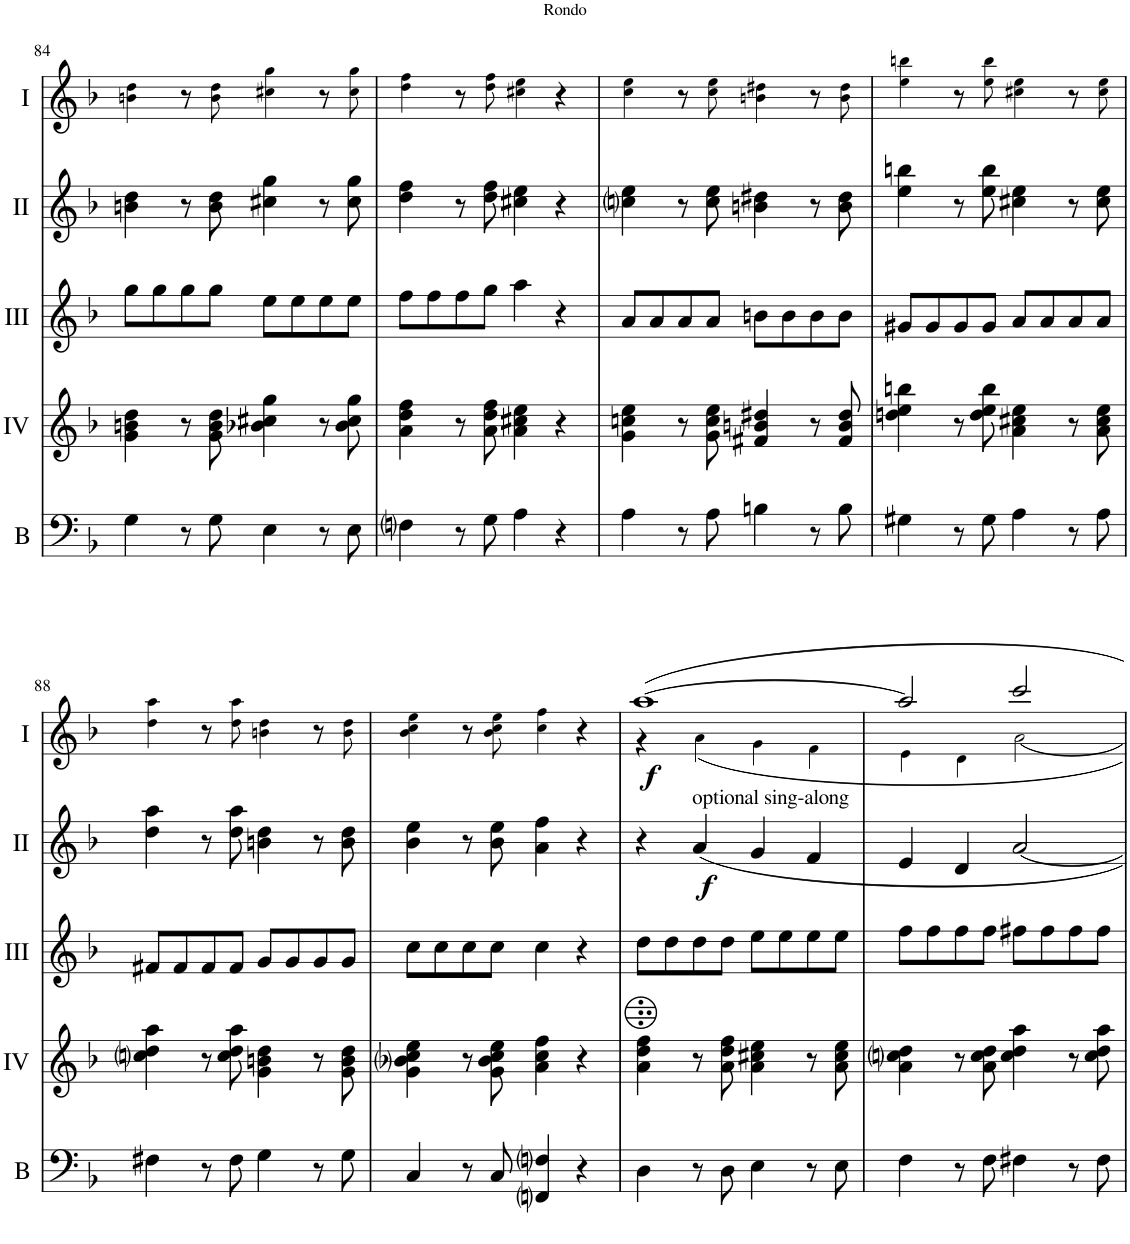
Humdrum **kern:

**kern	**kern	**kern	**kern	**dynam	**kern	**dynam
*part5	*part4	*part3	*part2	*part2	*part1	*part1
*staff5	*staff4	*staff3	*staff2	*staff2	*staff1	*staff1
*I"Bass	*I"Acc. 4	*I"Acc. 3	*I"Acc. 2	*	*I"Acc. 1	*
*I'B	*	*	*	*	*	*
!!LO:PB:g=z
*clefF4	*clefG2	*clefG2	*clefG2	*	*clefG2	*
*Trd7c12	*Trd7c12	*	*	*	*	*
*k[b-]	*k[b-]	*k[b-]	*k[b-]	*	*k[b-]	*
*M2/2	*M2/2	*M2/2	*M2/2	*	*M2/2	*
*met(c|)	*met(c|)	*met(c|)	*met(c|)	*	*met(c|)	*
=84	=84	=84	=84	=84	=84	=84
4G\	4g\ 4bn\ 4dd\	8g\L	4bn\ 4dd\	.	4bn\ 4dd\	.
.	.	8g\	.	.	.	.
8r	8r	8g\	8r	.	8r	.
8G\	8g\ 8b\ 8dd\	8g\J	8b\ 8dd\	.	8b\ 8dd\	.
4E\	4b-X\ 4cc#X\ 4gg\	8e\L	4cc#X\ 4gg\	.	4cc#X\ 4gg\	.
.	.	8e\	.	.	.	.
8r	8r	8e\	8r	.	8r	.
8E\	8b-\ 8cc#\ 8gg\	8e\J	8cc#\ 8gg\	.	8cc#\ 8gg\	.
=85	=85	=85	=85	=85	=85	=85
4Fni\	4a\ 4dd\ 4ff\	8f\L	4dd\ 4ff\	.	4dd\ 4ff\	.
.	.	8f\	.	.	.	.
8r	8r	8f\	8r	.	8r	.
8G\	8a\ 8dd\ 8ff\	8g\J	8dd\ 8ff\	.	8dd\ 8ff\	.
4A\	4a\ 4cc#X\ 4ee\	4a\	4cc#X\ 4ee\	.	4cc#X\ 4ee\	.
4r	4r	4r	4r	.	4r	.
=86	=86	=86	=86	=86	=86	=86
4A\	4g\ 4ccn\ 4ee\	8A/L	4ccni\ 4ee\	.	4cc\ 4ee\	.
.	.	8A/	.	.	.	.
8r	8r	8A/	8r	.	8r	.
8A\	8g\ 8cc\ 8ee\	8A/J	8cc\ 8ee\	.	8cc\ 8ee\	.
4Bn\	4f#X/ 4bn/ 4dd#X/	8Bn\L	4bn\ 4dd#X\	.	4bn\ 4dd#X\	.
.	.	8B\	.	.	.	.
8r	8r	8B\	8r	.	8r	.
8B\	8f#/ 8b/ 8dd#/	8B\J	8b\ 8dd#\	.	8b\ 8dd#\	.
=87	=87	=87	=87	=87	=87	=87
4G#X\	4ddn\ 4ee\ 4bbn\	8G#X/L	4ee\ 4bbn\	.	4ee\ 4bbn\	.
.	.	8G#/	.	.	.	.
8r	8r	8G#/	8r	.	8r	.
8G#\	8dd\ 8ee\ 8bb\	8G#/J	8ee\ 8bb\	.	8ee\ 8bb\	.
4A\	4a\ 4cc#X\ 4ee\	8A/L	4cc#X\ 4ee\	.	4cc#X\ 4ee\	.
.	.	8A/	.	.	.	.
8r	8r	8A/	8r	.	8r	.
8A\	8a\ 8cc#\ 8ee\	8A/J	8cc#\ 8ee\	.	8cc#\ 8ee\	.
!!LO:LB:g=z
=88	=88	=88	=88	=88	=88	=88
4F#X\	4ccni\ 4dd\ 4aa\	8F#X/L	4dd\ 4aa\	.	4dd\ 4aa\	.
.	.	8F#/	.	.	.	.
8r	8r	8F#/	8r	.	8r	.
8F#\	8cc\ 8dd\ 8aa\	8F#/J	8dd\ 8aa\	.	8dd\ 8aa\	.
4G\	4g\ 4bn\ 4dd\	8G/L	4bn\ 4dd\	.	4bn\ 4dd\	.
.	.	8G/	.	.	.	.
8r	8r	8G/	8r	.	8r	.
8G\	8g\ 8b\ 8dd\	8G/J	8b\ 8dd\	.	8b\ 8dd\	.
=89	=89	=89	=89	=89	=89	=89
4C/	4g\ 4b-i\ 4cc\ 4ee\	8c\L	4b-\ 4ee\	.	4b-\ 4cc\ 4ee\	.
.	.	8c\	.	.	.	.
8r	8r	8c\	8r	.	8r	.
8C/	8g\ 8b-\ 8cc\ 8ee\	8c\J	8b-\ 8ee\	.	8b-\ 8cc\ 8ee\	.
4FFni/ 4Fni/	4a\ 4cc\ 4ff\	4c\	4a\ 4ff\	.	4cc\ 4ff\	.
4r	4r	4r	4r	.	4r	.
=90	=90	=90	=90	=90	=90	=90
*	*	*	*	*	*^	*
!	!	!	!	!	!	!	!LO:DY:b
4D\	4a\ 4dd\ 4ff\	8d\L	4r	.	[1aa	4r	f
.	.	8d\	.	.	.	.	.
!	!	!	!	!	!	!LO:TX:b:t=optional sing-along	!
!	!	!	!	!LO:DY:b	!	!	!
8r	8r	8d\	4a/	f	.	4a\	.
8D\	8a\ 8dd\ 8ff\	8d\J	.	.	.	.	.
4E\	4a\ 4cc#X\ 4ee\	8e\L	4g/	.	.	4g\	.
.	.	8e\	.	.	.	.	.
8r	8r	8e\	4f/	.	.	4f\	.
8E\	8a\ 8cc#\ 8ee\	8e\J	.	.	.	.	.
=91	=91	=91	=91	=91	=91	=91	=91
4F\	4a\ 4ccni\ 4dd\	8f\L	4e/	.	2aa/]	4e\	.
.	.	8f\	.	.	.	.	.
8r	8r	8f\	4d/	.	.	4d\	.
8F\	8a\ 8cc\ 8dd\	8f\J	.	.	.	.	.
4F#X\	4cc\ 4dd\ 4aa\	8f#X\L	[2a/	.	2ccc/	2a\	.
.	.	8f#\	.	.	.	.	.
8r	8r	8f#\	.	.	.	.	.
8F#\	8cc\ 8dd\ 8aa\	8f#\J	.	.	.	.	.
*	*	*	*	*	*v	*v	*
=	=	=	=	=	=	=
*-	*-	*-	*-	*-	*-	*-
